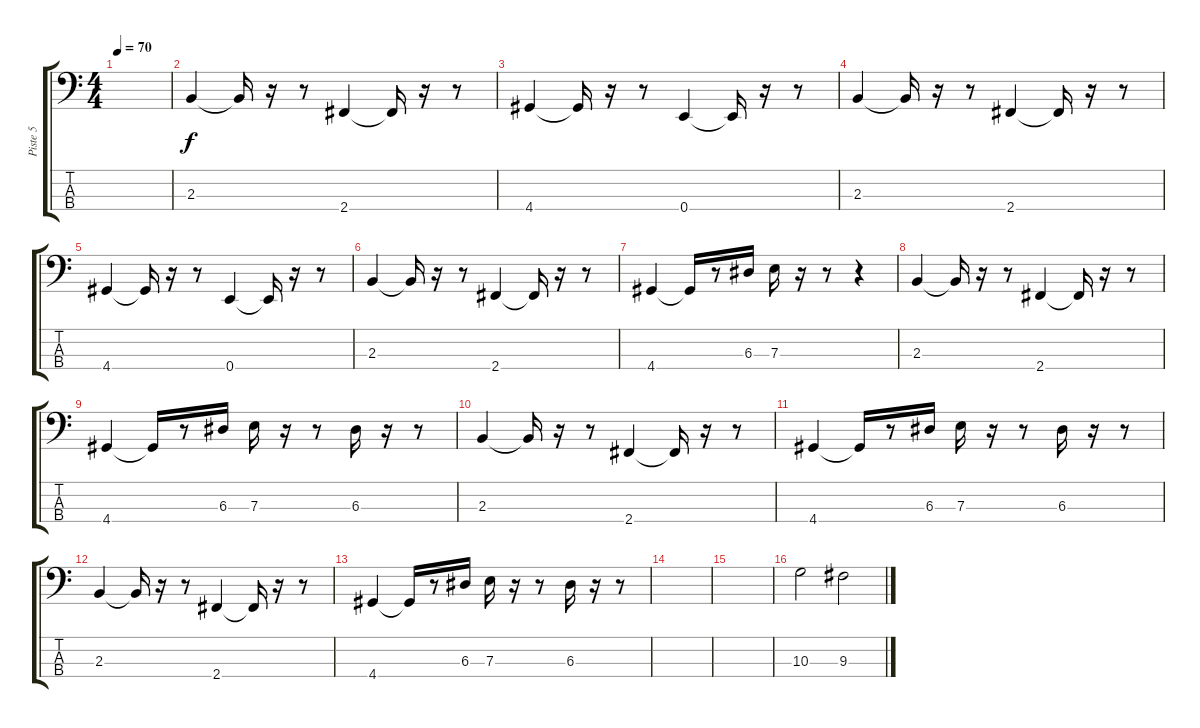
\track ("Piste 5" "Piste 5") {instrument acousticbass}
\staff {score tabs}
\tuning (G2 D2 A1 E1) {hide}
\ts (4 4)
\tempo 70
\clef f4
\ks c
|
\section ("" "")
2.3.4 2.3{t}.16 r.16 r.8 2.4.4 2.4{t}.16 r.16 r.8 |
4.4.4 4.4{t}.16 r.16 r.8 0.4.4 0.4{t}.16 r.16 r.8 |
2.3.4 2.3{t}.16 r.16 r.8 2.4.4 2.4{t}.16 r.16 r.8 |
4.4.4 4.4{t}.16 r.16 r.8 0.4.4 0.4{t}.16 r.16 r.8 |
\section ("" "")
2.3.4 2.3{t}.16 r.16 r.8 2.4.4 2.4{t}.16 r.16 r.8 |
4.4.4 4.4{t}.16 r.8 6.3.16 7.3.16 r.16 r.8 r.4 |
\section ("" "")
2.3.4 2.3{t}.16 r.16 r.8 2.4.4 2.4{t}.16 r.16 r.8 |
4.4.4 4.4{t}.16 r.8 6.3.16 7.3.16 r.16 r.8 6.3.16 r.16 r.8 |
2.3.4 2.3{t}.16 r.16 r.8 2.4.4 2.4{t}.16 r.16 r.8 |
4.4.4 4.4{t}.16 r.8 6.3.16 7.3.16 r.16 r.8 6.3.16 r.16 r.8 |
2.3.4 2.3{t}.16 r.16 r.8 2.4.4 2.4{t}.16 r.16 r.8 |
4.4.4 4.4{t}.16 r.8 6.3.16 7.3.16 r.16 r.8 6.3.16 r.16 r.8 |
\section ("" "")
|
|
10.3.2{volume 7 balance 13 instrument stringensemble1} 9.3.2
